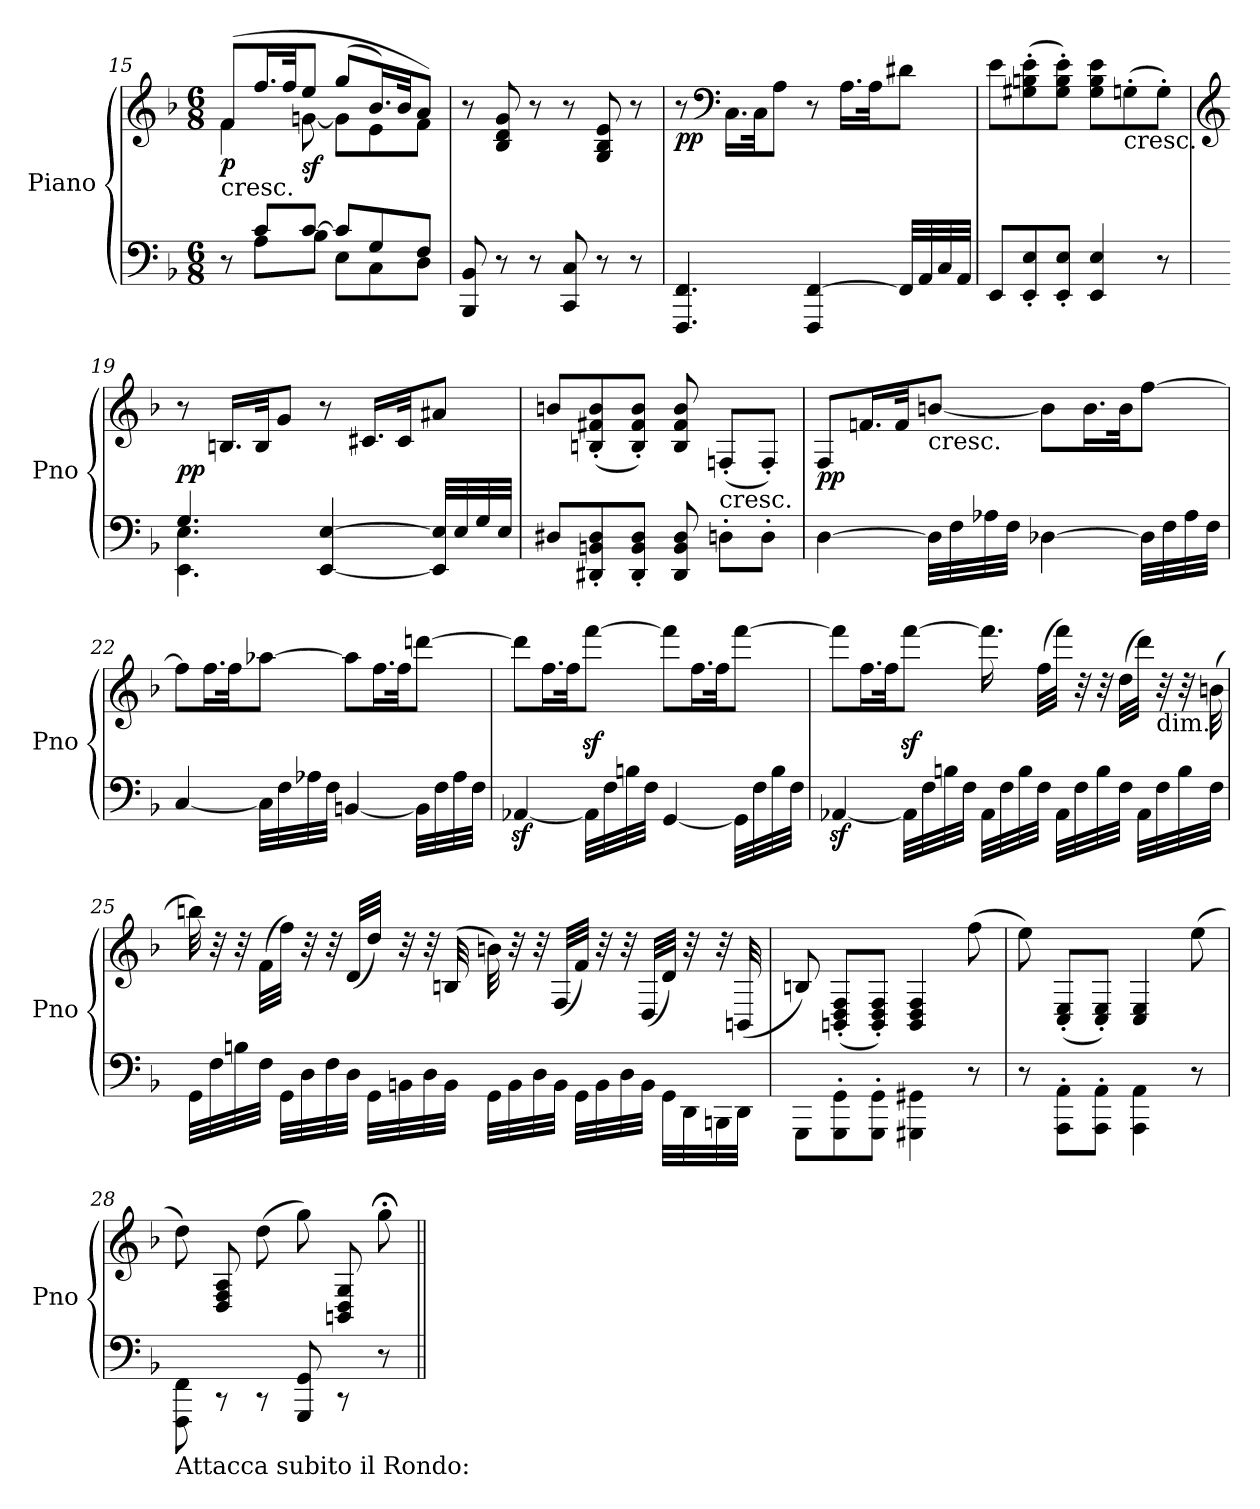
**kern	**kern	**dynam
*part1	*part1	*part1
*staff2	*staff1	*staff1/2
*I"Piano	*	*
*I'Pno	*	*
*clefF4	*clefG2	*
*k[b-]	*k[b-]	*
*F:	*F:	*
*M6/8	*M6/8	*
=15	=15	=15
*^	*^	*
!	!	!LO:TX:b:t=cresc.	!	!
!	!	!	!	!LO:DY:b
8r	8ryy	(>8f/L	4f\	p
8c/L	8A\L	16.ff/L	.	.
.	.	32ff/JK	.	.
!	!	!	!	!LO:DY:b
[8c/J	8B-\J	8ee/J	[8gn\	sf
8c/L]	8E\L	(>8gg/L	8g\L]	.
8G/	8C\	16.b-/L)	8e\	.
.	.	32b-/JK	.	.
8F/J	8D\J	8a/J)	8f\J	.
!!LO:LB:g=z
=16	=16	=16	=16	=16
!	!	!LO:TX:b:t=dim.	!	!
*v	*v	*	*	*
*	*v	*v	*
8BBB-/ 8BB-/	8r	.
8r	8B-/ 8d/ 8g/	.
8r	8r	.
8CC/ 8C/	8r	.
8r	8G/ 8B-/ 8e/	.
8r	8r	.
=17	=17	=17
!	!	!LO:DY:b
4.FFF/ 4.FF/	8r	pp
*	*clefF4	*
.	16.C\LL	.
.	32C\JK	.
.	8A\J	.
4FFF/ [4FF/	8r	.
.	16.A\LL	.
.	32A\JK	.
32FF/LLL]	8d#X\J	.
32AA/	.	.
32C/	.	.
32AA/JJJ	.	.
=18	=18	=18
8EE/L	8e\L	.
8EE/' 8E/'	(>8G#X\' 8Bn\' 8e\'	.
8EE/' 8E/'J	8G#\' 8B\' 8e\'J)	.
4EE/ 4E/	8G#\ 8B\ 8e\L	.
!	!LO:TX:b:t=cresc.	!
.	(>8Gn'\	.
8r	8G'\J)	.
=19	=19	=19
*	*clefG2	*
*^	*	*
!	!	!	!LO:DY:b
4.G/	4.EE\ 4.E\	8r	pp
.	.	16.Bn/LL	.
.	.	32B/JK	.
.	.	8g/J	.
[4EE/ [4E/	4.ryy	8r	.
.	.	16.c#X/LL	.
.	.	32c#/JK	.
32EE/] 32E/]LLL	.	8a#X/J	.
32E/	.	.	.
32G/	.	.	.
32E/JJJ	.	.	.
*v	*v	*	*
!!LO:PB:g=z
=20	=20	=20
8D#X/L	8bn/L	.
8DD#X/' 8BBn/' 8D#/'	(<8Bn/' 8f#X/' 8b/'	.
8DD#/' 8BB/' 8D#/'J	8B/' 8f#/' 8b/'J)	.
8DD#/ 8BB/ 8D#/	8B/ 8f#/ 8b/	.
!	!LO:TX:b:t=cresc.	!
8Dn'\L	(<8Fn'/L	.
8D'\J	8F'/J)	.
=21	=21	=21
!	!	!LO:DY:b
[4D\	8F/L	pp
.	16.fn/L	.
.	32f/JK	.
!	!LO:TX:b:t=cresc.	!
32D\LLL]	[8bn/J	.
32F\	.	.
32A-X\	.	.
32F\JJJ	.	.
[4D-X\	8b\L]	.
.	16.b\L	.
.	32b\JK	.
32D-\LLL]	[8ff\J	.
32F\	.	.
32A-\	.	.
32F\JJJ	.	.
=22	=22	=22
[4C/	8ff\L]	.
.	16.ff\L	.
.	32ff\JK	.
32C\LLL]	[8aa-X\J	.
32F\	.	.
32A-X\	.	.
32F\JJJ	.	.
[4BBn/	8aa-\L]	.
.	16.ff\L	.
.	32ff\JK	.
32BB\LLL]	[8dddn\J	.
32F\	.	.
32A-\	.	.
32F\JJJ	.	.
!!LO:LB:g=z
=23	=23	=23
[4AA-Xz</	8ddd\L]	.
.	16.ff\L	.
.	32ff\JK	.
32AA-\LLL]	[8fffz<\J	.
32F\	.	.
32Bn\	.	.
32F\JJJ	.	.
[4GG/	8fff\L]	.
.	16.ff\L	.
.	32ff\JK	.
32GG\LLL]	[8fff\J	.
32F\	.	.
32B\	.	.
32F\JJJ	.	.
=24	=24	=24
[4AA-Xz</	8fff\L]	.
.	16.ff\L	.
.	32ff\JK	.
32AA-\LLL]	[8fffz<\J	.
32F\	.	.
32Bn\	.	.
32F\JJJ	.	.
32AA-\LLL	16.fff\]	.
32F\	.	.
32B\	.	.
32F\JJJ	(>32ff\LLL	.
32AA-\LLL	32fff\JJJ)	.
32F\	32r	.
32B\	32r	.
32F\JJJ	(>32dd\LLL	.
32AA-\LLL	32ddd\JJJ)	.
!	!LO:TX:b:t=dim.	!
32F\	32r	.
32B\	32r	.
32F\JJJ	(>32bn\	.
!!LO:LB:g=z
=25	=25	=25
32GG\LLL	32bbn\)	.
32F\	32r	.
32Bn\	32r	.
32F\JJJ	(>32f\LLL	.
32GG\LLL	32ff\JJJ)	.
32D\	32r	.
32F\	32r	.
32D\JJJ	(<32d/LLL	.
32GG\LLL	32dd/JJJ)	.
32BBn\	32r	.
32D\	32r	.
32BB\JJJ	(>32Bn/	.
32GG\LLL	32bn\)	.
32BB\	32r	.
32D\	32r	.
32BB\JJJ	(<32F/LLL	.
32GG\LLL	32f/JJJ)	.
32BB\	32r	.
32D\	32r	.
32BB\JJJ	(<32D/LLL	.
32GG\LLL	32d/JJJ)	.
32DD\	32r	.
32BBBn\	32r	.
32DD\JJJ	(<32BBn/	.
=26	=26	=26
8GGG\L	8Bn/)	.
8GGG\' 8GG\'	(<8BBn/' 8D/' 8F/'L	.
8GGG\' 8GG\'J	8BB/' 8D/' 8F/'J)	.
4GGG#X\ 4GG#X\	4BB/ 4D/ 4F/	.
8r	(>8ff\	.
=27	=27	=27
8r	8ee\)	.
8AAA\' 8AA\'L	(<8C/' 8E/'L	.
8AAA\' 8AA\'J	8C/' 8E/'J)	.
4AAA\ 4AA\	4C/ 4E/	.
8r	(>8ee\	.
!!LO:LB:g=z
=28	=28	=28
!LO:TX:b:t=Attacca subito il Rondo&colon;	!	!
8FFF\ 8FF\	8dd\)	.
8rCC	8D/ 8F/ 8A/	.
8rCC	(>8dd\	.
8GGG/ 8GG/	8gg\)	.
8rCC	8BBn/ 8D/ 8G/	.
8r	8gg;<\	.
=||	=||	=||
*-	*-	*-
